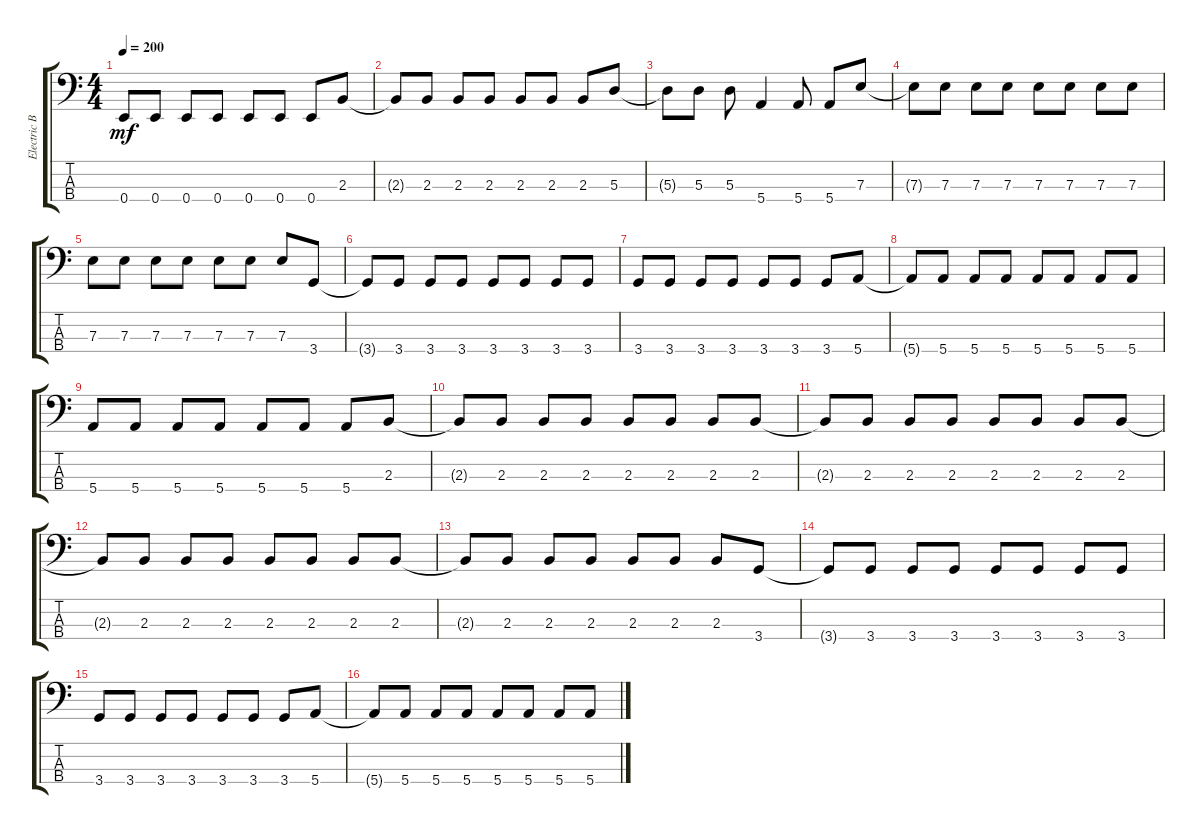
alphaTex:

\track ("Electric Bass" "Electric B") {instrument electricbassfinger}
\staff {score tabs}
\tuning (G2 D2 A1 E1) {hide}
\ts (4 4)
\tempo 200
\clef f4
\ks c
0.4.8{dy mf} 0.4.8 0.4.8 0.4.8 0.4.8 0.4.8 0.4.8 2.3.8 |
2.3{t}.8 2.3.8 2.3.8 2.3.8 2.3.8 2.3.8 2.3.8 5.3.8 |
5.3{t}.8 5.3.8 5.3.8 5.4.4 5.4.8 5.4.8 7.3.8 |
7.3{t}.8 7.3.8 7.3.8 7.3.8 7.3.8 7.3.8 7.3.8 7.3.8 |
7.3.8 7.3.8 7.3.8 7.3.8 7.3.8 7.3.8 7.3.8 3.4.8 |
3.4{t}.8 3.4.8 3.4.8 3.4.8 3.4.8 3.4.8 3.4.8 3.4.8 |
3.4.8 3.4.8 3.4.8 3.4.8 3.4.8 3.4.8 3.4.8 5.4.8 |
5.4{t}.8 5.4.8 5.4.8 5.4.8 5.4.8 5.4.8 5.4.8 5.4.8 |
5.4.8 5.4.8 5.4.8 5.4.8 5.4.8 5.4.8 5.4.8 2.3.8 |
2.3{t}.8 2.3.8 2.3.8 2.3.8 2.3.8 2.3.8 2.3.8 2.3.8 |
2.3{t}.8 2.3.8 2.3.8 2.3.8 2.3.8 2.3.8 2.3.8 2.3.8 |
2.3{t}.8 2.3.8 2.3.8 2.3.8 2.3.8 2.3.8 2.3.8 2.3.8 |
2.3{t}.8 2.3.8 2.3.8 2.3.8 2.3.8 2.3.8 2.3.8 3.4.8 |
3.4{t}.8 3.4.8 3.4.8 3.4.8 3.4.8 3.4.8 3.4.8 3.4.8 |
3.4.8 3.4.8 3.4.8 3.4.8 3.4.8 3.4.8 3.4.8 5.4.8 |
5.4{t}.8 5.4.8 5.4.8 5.4.8 5.4.8 5.4.8 5.4.8 5.4.8
